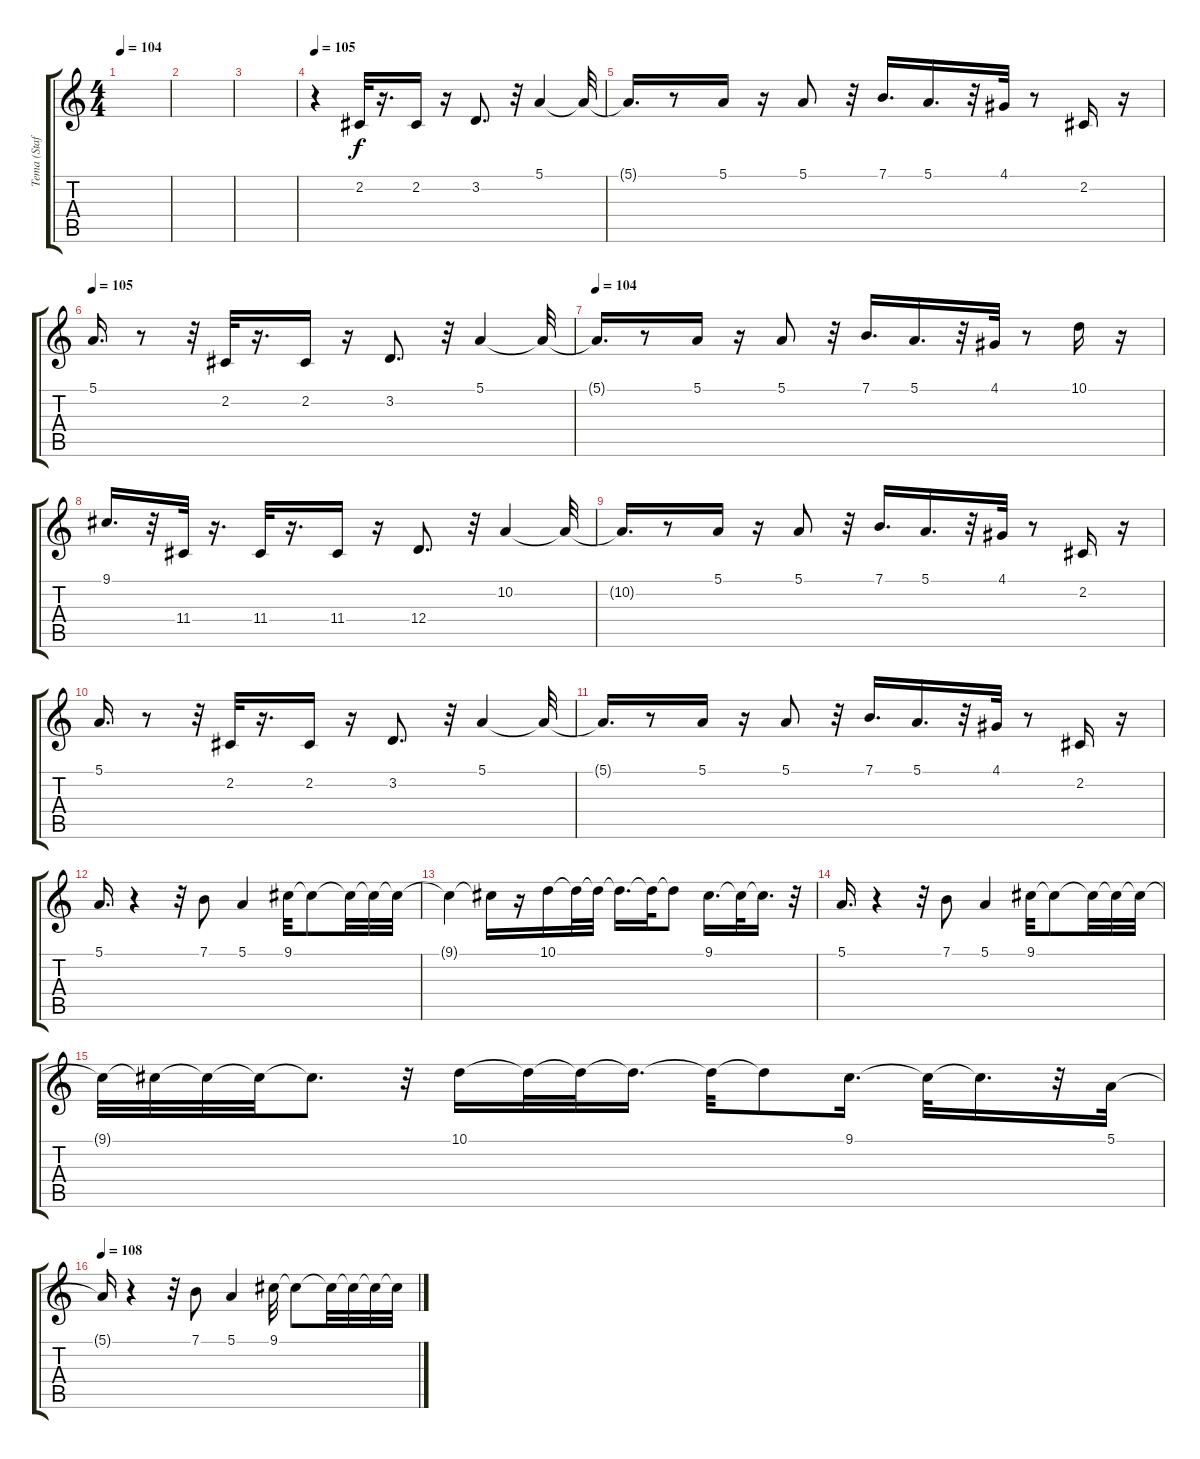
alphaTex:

\track ("Tema (Staff 1)" "Tema (Staf") {instrument acousticgrandpiano}
\staff {score tabs}
\tuning (E4 B3 G3 D3 A2 E2) {hide}
\ts (4 4)
\tempo 104
\clef g2
\ks c
|
|
|
\tempo 105
r.4 2.2.32 r.16{d} 2.2.16 r.16 3.2.8{d} r.32 5.1.4 5.1{t}.32 |
5.1{t}.16{d} r.8 5.1.16 r.16 5.1.8 r.32 7.1.16{d} 5.1.16{d} r.32 4.1.32 r.8 2.2.16 r.16 |
\tempo 105
5.1.16{d} r.8 r.32 2.2.32 r.16{d} 2.2.16 r.16 3.2.8{d} r.32 5.1.4 5.1{t}.32 |
\tempo 104
5.1{t}.16{d} r.8 5.1.16 r.16 5.1.8 r.32 7.1.16{d} 5.1.16{d} r.32 4.1.32 r.8 10.1.16 r.16 |
9.1.16{d} r.32 11.4.32 r.16{d} 11.4.32 r.16{d} 11.4.16 r.16 12.4.8{d} r.32 10.2.4 10.2{t}.32 |
10.2{t}.16{d} r.8 5.1.16 r.16 5.1.8 r.32 7.1.16{d} 5.1.16{d} r.32 4.1.32 r.8 2.2.16 r.16 |
5.1.16{d} r.8 r.32 2.2.32 r.16{d} 2.2.16 r.16 3.2.8{d} r.32 5.1.4 5.1{t}.32 |
5.1{t}.16{d} r.8 5.1.16 r.16 5.1.8 r.32 7.1.16{d} 5.1.16{d} r.32 4.1.32 r.8 2.2.16 r.16 |
5.1.16{d} r.4 r.32 7.1.8 5.1.4 9.1.32 9.1{t}.8 9.1{t}.32 9.1{t}.32 9.1{t}.32 |
9.1{t}.4 9.1{t}.16 r.16 10.1.16 10.1{t}.32 10.1{t}.32 10.1{t}.16{d} 10.1{t}.32 10.1{t}.8 9.1.16{d} 9.1{t}.32 9.1{t}.16{d} r.32 |
5.1.16{d} r.4 r.32 7.1.8 5.1.4 9.1.32 9.1{t}.8 9.1{t}.32 9.1{t}.32 9.1{t}.32 |
9.1{t}.32 9.1{t}.32 9.1{t}.32 9.1{t}.32 9.1{t}.8{d} r.32 10.1.16 10.1{t}.32 10.1{t}.32 10.1{t}.16{d} 10.1{t}.32 10.1{t}.8 9.1.16{d} 9.1{t}.32 9.1{t}.16{d} r.32 5.1.32 |
\tempo 108
5.1{t}.16 r.4 r.32 7.1.8 5.1.4 9.1.32 9.1{t}.8 9.1{t}.32 9.1{t}.32 9.1{t}.32 9.1{t}.32
